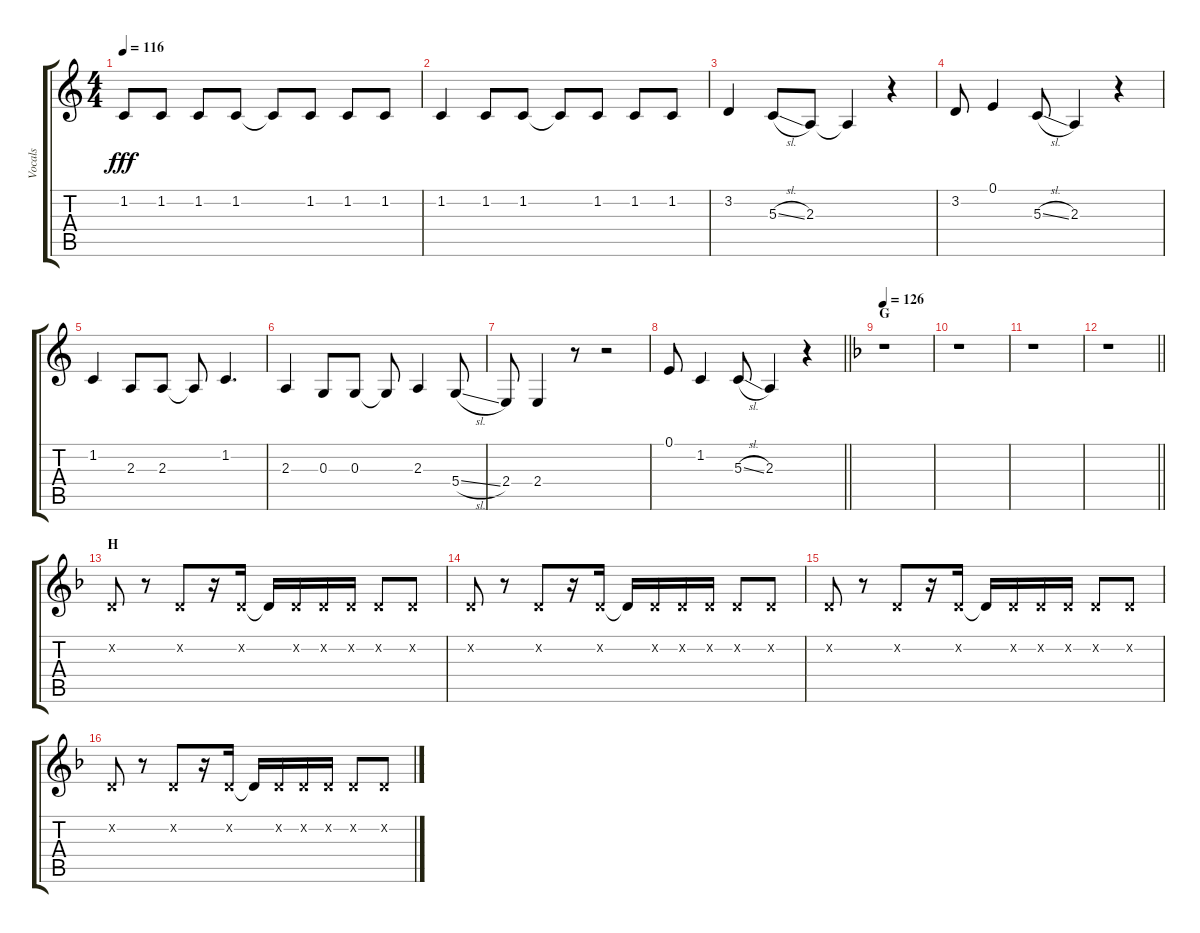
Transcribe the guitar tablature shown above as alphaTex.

\track ("Vocals" "Vocals") {instrument voiceoohs}
\staff {score tabs}
\tuning (E4 B3 G3 D3 A2 E2) {hide}
\ts (4 4)
\tempo 116
\clef g2
\ks c
1.2.8{dy fff} 1.2.8 1.2.8 1.2.8 1.2{t}.8 1.2.8 1.2.8 1.2.8 |
1.2.4 1.2.8 1.2.8 1.2{t}.8 1.2.8 1.2.8 1.2.8 |
3.2.4 5.3{sl}.8 2.3.8 2.3{t}.4 r.4 |
3.2.8 0.1.4 5.3{sl}.8 2.3.4 r.4 |
1.2.4 2.3.8 2.3.8 2.3{t}.8 1.2.4{d} |
2.3.4 0.3.8 0.3.8 0.3{t}.8 2.3.4 5.4{sl}.8 |
2.4.8 2.4.4 r.8 r.2 |
\barLineRight lightlight
0.1.8 1.2.4 5.3{sl}.8 2.3.4 r.4 |
\section ("" "G")
\tempo 126
\ks f
r.1 |
r.1 |
r.1 |
\barLineRight lightlight
r.1 |
\section ("" "H")
3.2{x}.8 r.8 3.2{x}.8 r.16 3.2{x}.16 3.2{t}.16 3.2{x}.16 3.2{x}.16 3.2{x}.16 3.2{x}.8 3.2{x}.8 |
3.2{x}.8 r.8 3.2{x}.8 r.16 3.2{x}.16 3.2{t}.16 3.2{x}.16 3.2{x}.16 3.2{x}.16 3.2{x}.8 3.2{x}.8 |
3.2{x}.8 r.8 3.2{x}.8 r.16 3.2{x}.16 3.2{t}.16 3.2{x}.16 3.2{x}.16 3.2{x}.16 3.2{x}.8 3.2{x}.8 |
3.2{x}.8 r.8 3.2{x}.8 r.16 3.2{x}.16 3.2{t}.16 3.2{x}.16 3.2{x}.16 3.2{x}.16 3.2{x}.8 3.2{x}.8
